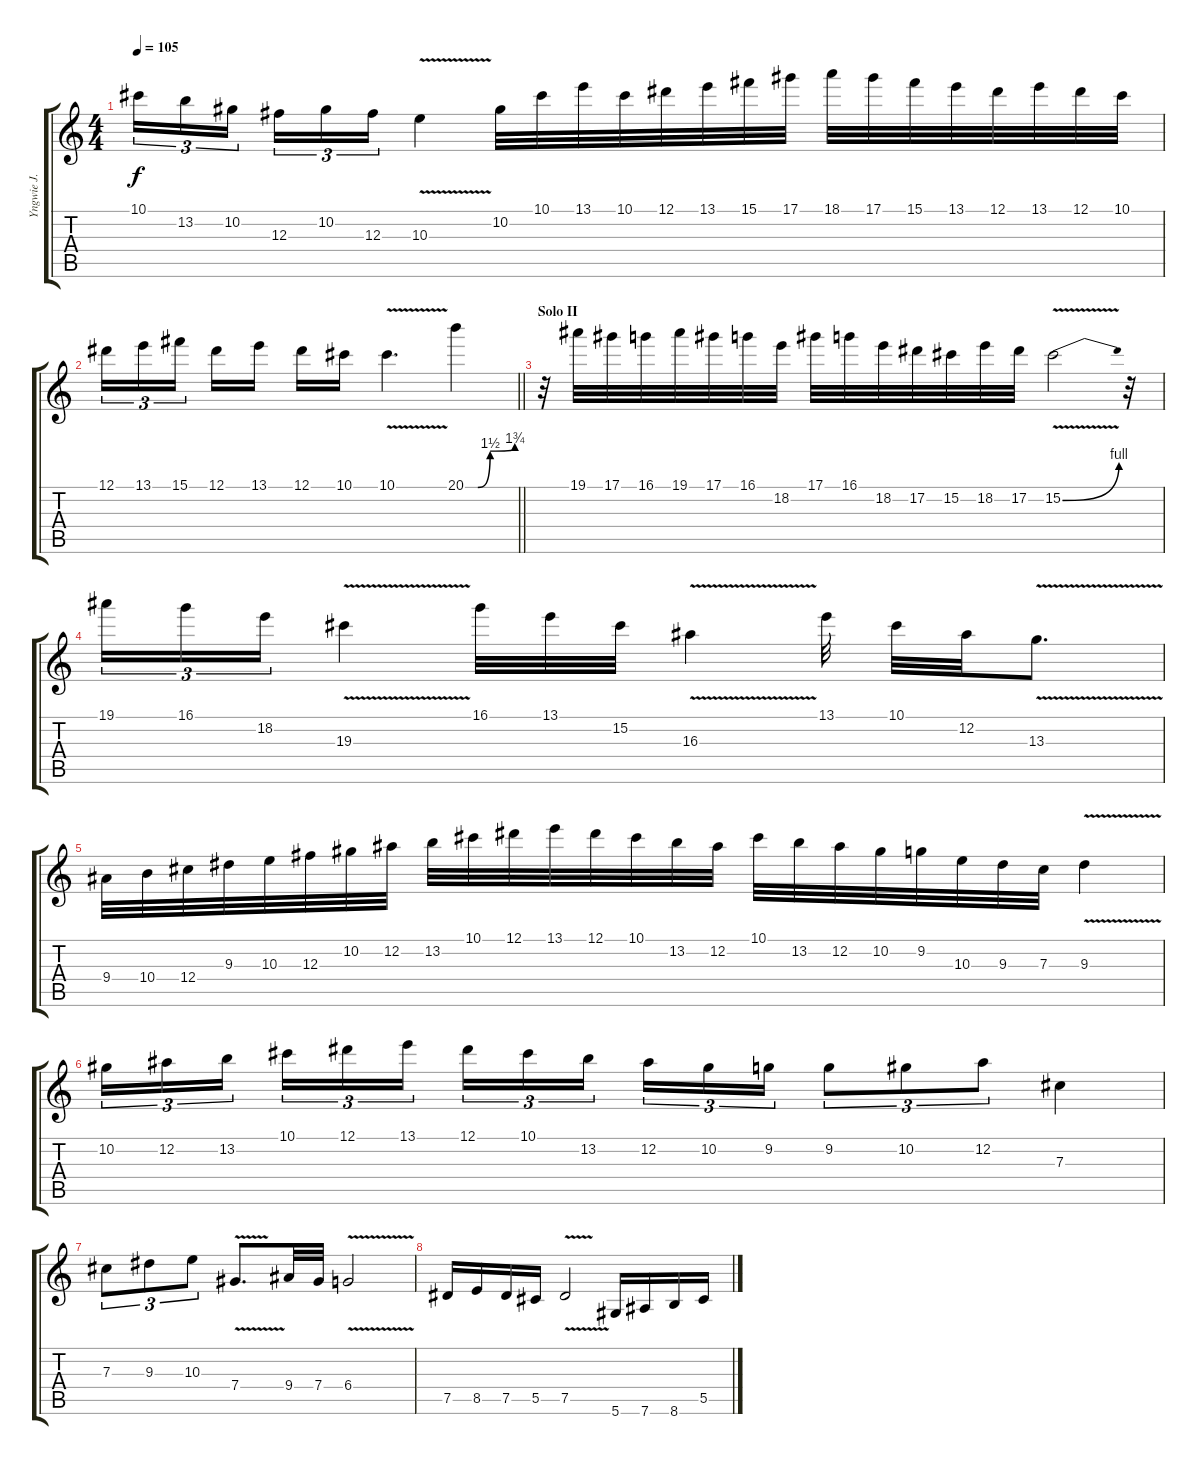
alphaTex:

\track ("Yngwie J. Malmsteen" "Yngwie J. ") {instrument overdrivenguitar}
\staff {score tabs}
\tuning (Eb4 Bb3 Gb3 Db3 Ab2 Eb2) {hide}
\ts (4 4)
\tempo 105
\clef g2
\ks c
10.1.16{tu (3 2) dy f} 13.2.16{tu (3 2)} 10.2.16{tu (3 2) beam splitsecondary} 12.3.16{tu (3 2)} 10.2.16{tu (3 2)} 12.3.16{tu (3 2)} 10.3{v}.4 10.2.32 10.1.32 13.1.32 10.1.32 12.1.32 13.1.32 15.1.32 17.1.32 18.1.32 17.1.32 15.1.32 13.1.32 12.1.32 13.1.32 12.1.32 10.1.32 |
\barLineRight lightlight
12.1.16{tu (3 2)} 13.1.16{tu (3 2)} 15.1.16{tu (3 2) beam splitsecondary} 12.1.16 13.1.16 12.1.16 10.1.16 10.1{v}.4{d} 20.1{be (custom 0 0 15 0 30 6 60 7)}.4 |
\section ("" "Solo II")
r.32 19.1.32 17.1.32 16.1.32 19.1.32 17.1.32 16.1.32 18.2.32 17.1.32 16.1.32 18.2.32 17.2.32 15.2.32 18.2.32 17.2.32 15.2{be (bend 0 0 60 4) v}.2 r.32 |
19.1.16{tu (3 2)} 16.1.16{tu (3 2)} 18.2.16{tu (3 2)} 19.3{v}.4 16.1.32 13.1.32 15.2.32 16.3{v}.4 13.1.32 10.1.32 12.2.32 13.3{v}.8{d} |
9.4.32 10.4.32 12.4.32 9.3.32 10.3.32 12.3.32 10.2.32 12.2.32 13.2.32 10.1.32 12.1.32 13.1.32 12.1.32 10.1.32 13.2.32 12.2.32 10.1.32 13.2.32 12.2.32 10.2.32 9.2.32 10.3.32 9.3.32 7.3.32 9.3{v}.4 |
10.2.16{tu (3 2)} 12.2.16{tu (3 2)} 13.2.16{tu (3 2) beam splitsecondary} 10.1.16{tu (3 2)} 12.1.16{tu (3 2)} 13.1.16{tu (3 2)} 12.1.16{tu (3 2)} 10.1.16{tu (3 2)} 13.2.16{tu (3 2) beam splitsecondary} 12.2.16{tu (3 2)} 10.2.16{tu (3 2)} 9.2.16{tu (3 2)} 9.2.8{tu (3 2)} 10.2.8{tu (3 2)} 12.2.8{tu (3 2)} 7.3.4 |
7.3.8{tu (3 2)} 9.3.8{tu (3 2)} 10.3.8{tu (3 2)} 7.4{v}.8{d} 9.4.32 7.4.32 6.4{v}.2 |
7.5.16 8.5.16 7.5.16 5.5.16 7.5{v}.2 5.6.16 7.6.16 8.6.16 5.5.16
